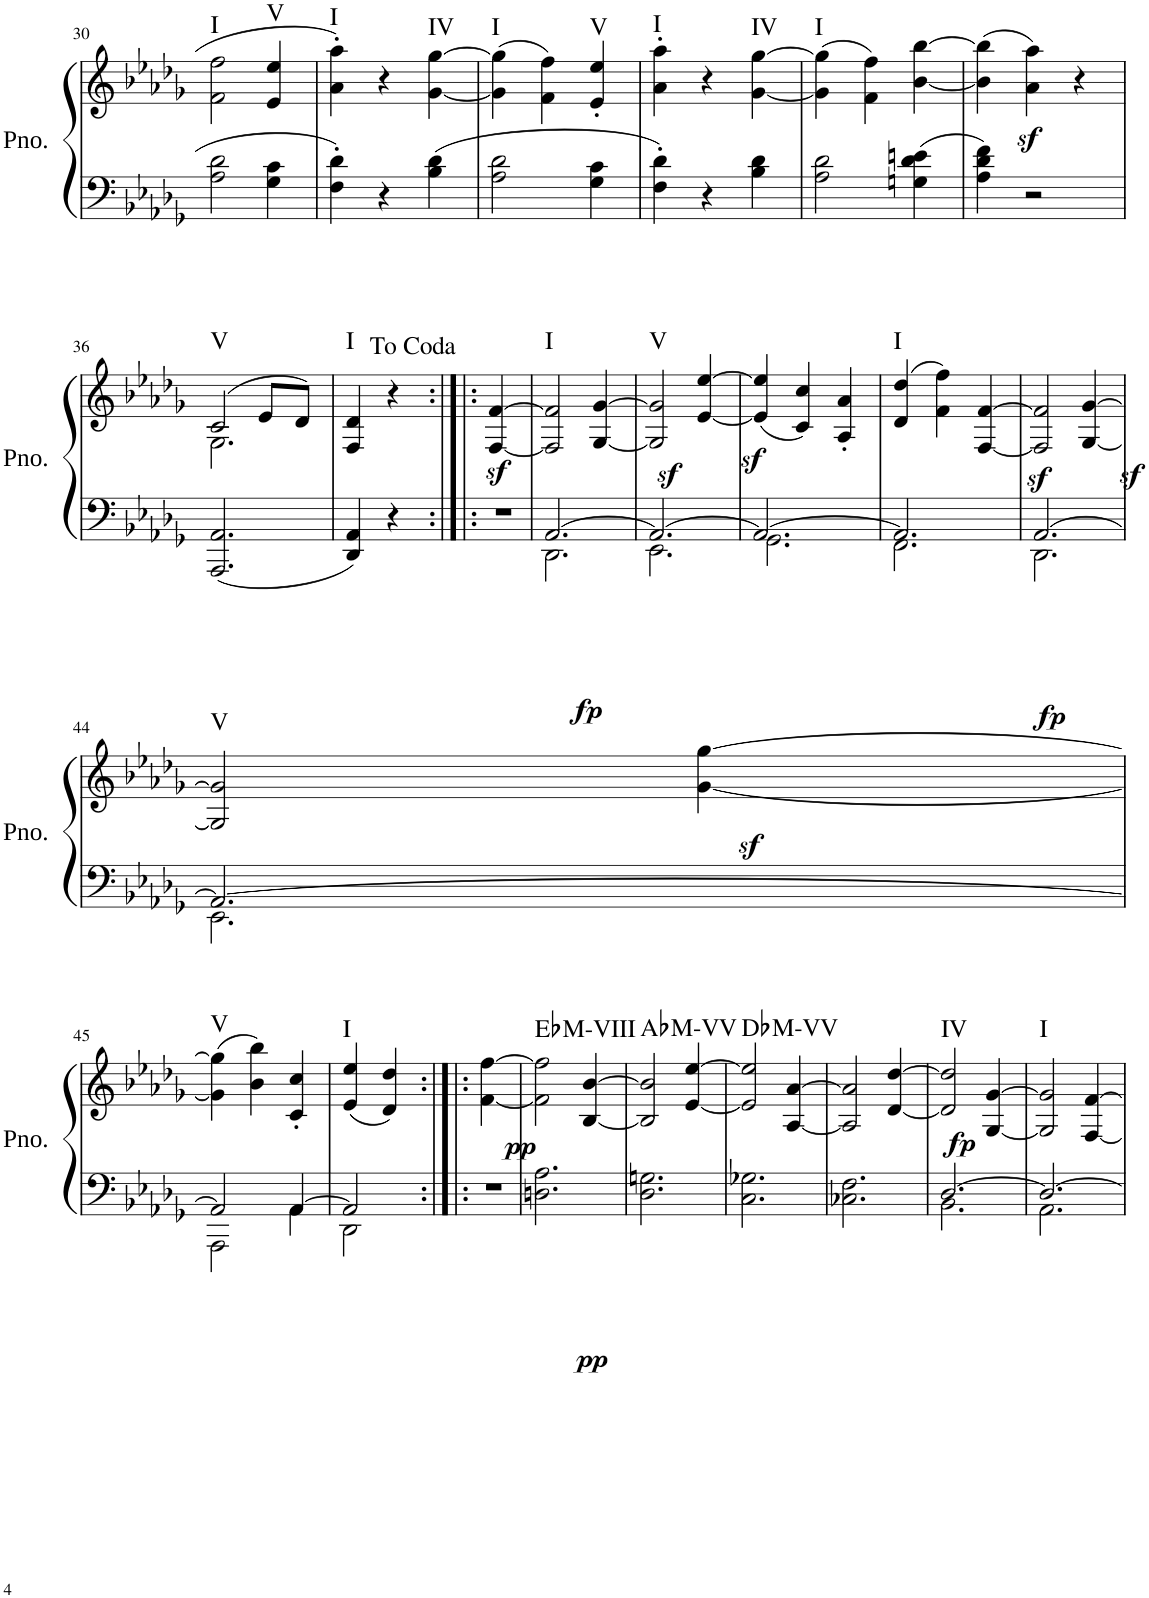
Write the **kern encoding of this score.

**kern	**kern	**dynam	**harte
*part1	*part1	*part1	*part1
*staff2	*staff1	*staff1/2	*
*I"Piano	*	*	*
*I'Pno.	*	*	*
!!LO:PB:g=z
*clefF4	*clefG2	*	*
*k[b-e-a-d-g-]	*k[b-e-a-d-g-]	*	*
*M3/4	*M3/4	*	*
=30	=30	=30	=30
!	!	!	!LO:H:kt=I
2A-\ 2d-\	2f\ 2ff\	.	N
!	!	!	!LO:H:kt=V
4G-\ 4c\	4e-/ 4ee-/	.	N
=31	=31	=31	=31
!	!	!	!LO:H:kt=I
4F\' 4d-\'	4a-\' 4aa-\'	.	N
4r	4r	.	.
!	!	!	!LO:H:kt=IV
4B-\ 4d-\	[<4g-\ [4gg-\	.	N
=32	=32	=32	=32
!	!	!	!LO:H:kt=I
2A-\ 2d-\	(4g-\] 4gg-\]	.	N
.	4f\ 4ff\)	.	.
!	!	!	!LO:H:kt=V
4G-\ 4c\	4e-/' 4ee-/'	.	N
=33	=33	=33	=33
!	!	!	!LO:H:kt=I
4F\' 4d-\'	4a-\' 4aa-\'	.	N
4r	4r	.	.
!	!	!	!LO:H:kt=IV
4B-\ 4d-\	[<4g-\ [4gg-\	.	N
=34	=34	=34	=34
!	!	!	!LO:H:kt=I
2A-\ 2d-\	(4g-\] 4gg-\]	.	N
.	4f\ 4ff\)	.	.
4Gn\ 4d-\ 4en\	[<4b-\z< [4bb-\z<	.	.
=35	=35	=35	=35
4A-\ 4d-\ 4f\	(4b-\] 4bb-\]	.	.
2r	4a-\ 4aa-\)	.	.
.	4r	.	.
!!LO:LB:g=z
=36	=36	=36	=36
*	*^	*	*
!	!	!	!	!LO:H:kt=V
2.AAA-/ 2.AA-/	(2c/	2.G-\	.	N
.	8e-/L	.	.	.
.	8d-/J)	.	.	.
*	*v	*v	*	*
=37	=37	=37	=37
*M2/4	*M2/4	*	*
!	!	!	!LO:H:kt=I
4DD-/ 4AA-/	4F/ 4d-/	.	N
4r	4r	.	.
=38:|!|:	=38:|!|:	=38:|!|:	=38:|!|:
*M1/4	*M1/4	*	*
4r	[4F/z< [>4f/z<	.	.
=39	=39	=39	=39
*M3/4	*M3/4	*	*
*^	*	*	*
!	!	!	!LO:DY:b=2	!LO:H:kt=I
[2.AA-/	2.DD-\	2F/] 2f/]	fp	N
.	.	[4G-/z< [>4g-/z<	.	.
=40	=40	=40	=40	=40
!	!	!	!	!LO:H:kt=V
2.AA-/_	2.EE-\	2G-/] 2g-/]	.	N
.	.	[4e-/z< [>4ee-/z<	.	.
=41	=41	=41	=41	=41
2.AA-/_	2.GG-\	(4e-/] 4ee-/]	.	.
.	.	4c/ 4cc/)	.	.
.	.	4A-/' 4a-/'	.	.
=42	=42	=42	=42	=42
!	!	!	!	!LO:H:kt=I
2.AA-/]	2.FF\	(4d-/ 4dd-/	.	N
.	.	4f\ 4ff\)	.	.
.	.	[4F/z< [>4f/z<	.	.
=43	=43	=43	=43	=43
!	!	!	!LO:DY:b=2	!
[2.AA-/	2.DD-\	2F/] 2f/]	fp	.
.	.	[4G-/z< [>4g-/z<	.	.
!!LO:LB:g=z
=44	=44	=44	=44	=44
!	!	!	!	!LO:H:kt=V
2.AA-/_	2.EE-\	2G-/] 2g-/]	.	N
.	.	[<4g-\z< [4gg-\z<	.	.
!!LO:LB:g=z
=45	=45	=45	=45	=45
!	!	!	!	!LO:H:kt=V
2AA-/]	2AAA-\	(4g-\] 4gg-\]	.	N
.	.	4b-\ 4bb-\)	.	.
[4AA-/	4AA-\	4c/' 4cc/'	.	.
=46	=46	=46	=46	=46
*M2/4	*	*M2/4	*	*
!	!	!	!	!LO:H:kt=I
2AA-/]	2DD-\	(4e-/ 4ee-/	.	N
.	.	4d-/ 4dd-/)	.	.
*v	*v	*	*	*
=47:|!|:	=47:|!|:	=47:|!|:	=47:|!|:
*M1/4	*M1/4	*	*
!	!	!LO:DY:b	!
4r	[<4f\ [4ff\	pp	.
=48	=48	=48	=48
*M3/4	*M3/4	*	*
!	!	!LO:DY:b=2	!LO:H:kt=M
2.Dn\ 2.A-\	2f\] 2ff\]	pp	Eb:maj
.	[4B-/ [>4b-/	.	.
=49	=49	=49	=49
!	!	!	!LO:H:kt=M
2.D-\ 2.Gn\	2B-/] 2b-/]	.	Ab:maj
.	[4e-/ [>4ee-/	.	.
=50	=50	=50	=50
!	!	!	!LO:H:kt=M
2.C\ 2.G-X\	2e-/] 2ee-/]	.	Db:maj
.	[4A-/ [>4a-/	.	.
=51	=51	=51	=51
2.C-X\ 2.F\	2A-/] 2a-/]	.	.
.	[4d-/ [>4dd-/	.	.
=52	=52	=52	=52
*^	*	*	*
!	!	!	!LO:DY:b	!LO:H:kt=IV
[2.D-/	2.BB-\	2d-/] 2dd-/]	fp	N
.	.	[4G-/ [>4g-/	.	.
=53	=53	=53	=53	=53
!	!	!	!	!LO:H:kt=I
2.D-/_	2.AA-\	2G-/] 2g-/]	.	N
.	.	[4F/ [>4f/	.	.
*v	*v	*	*	*
=	=	=	=
*-	*-	*-	*-
